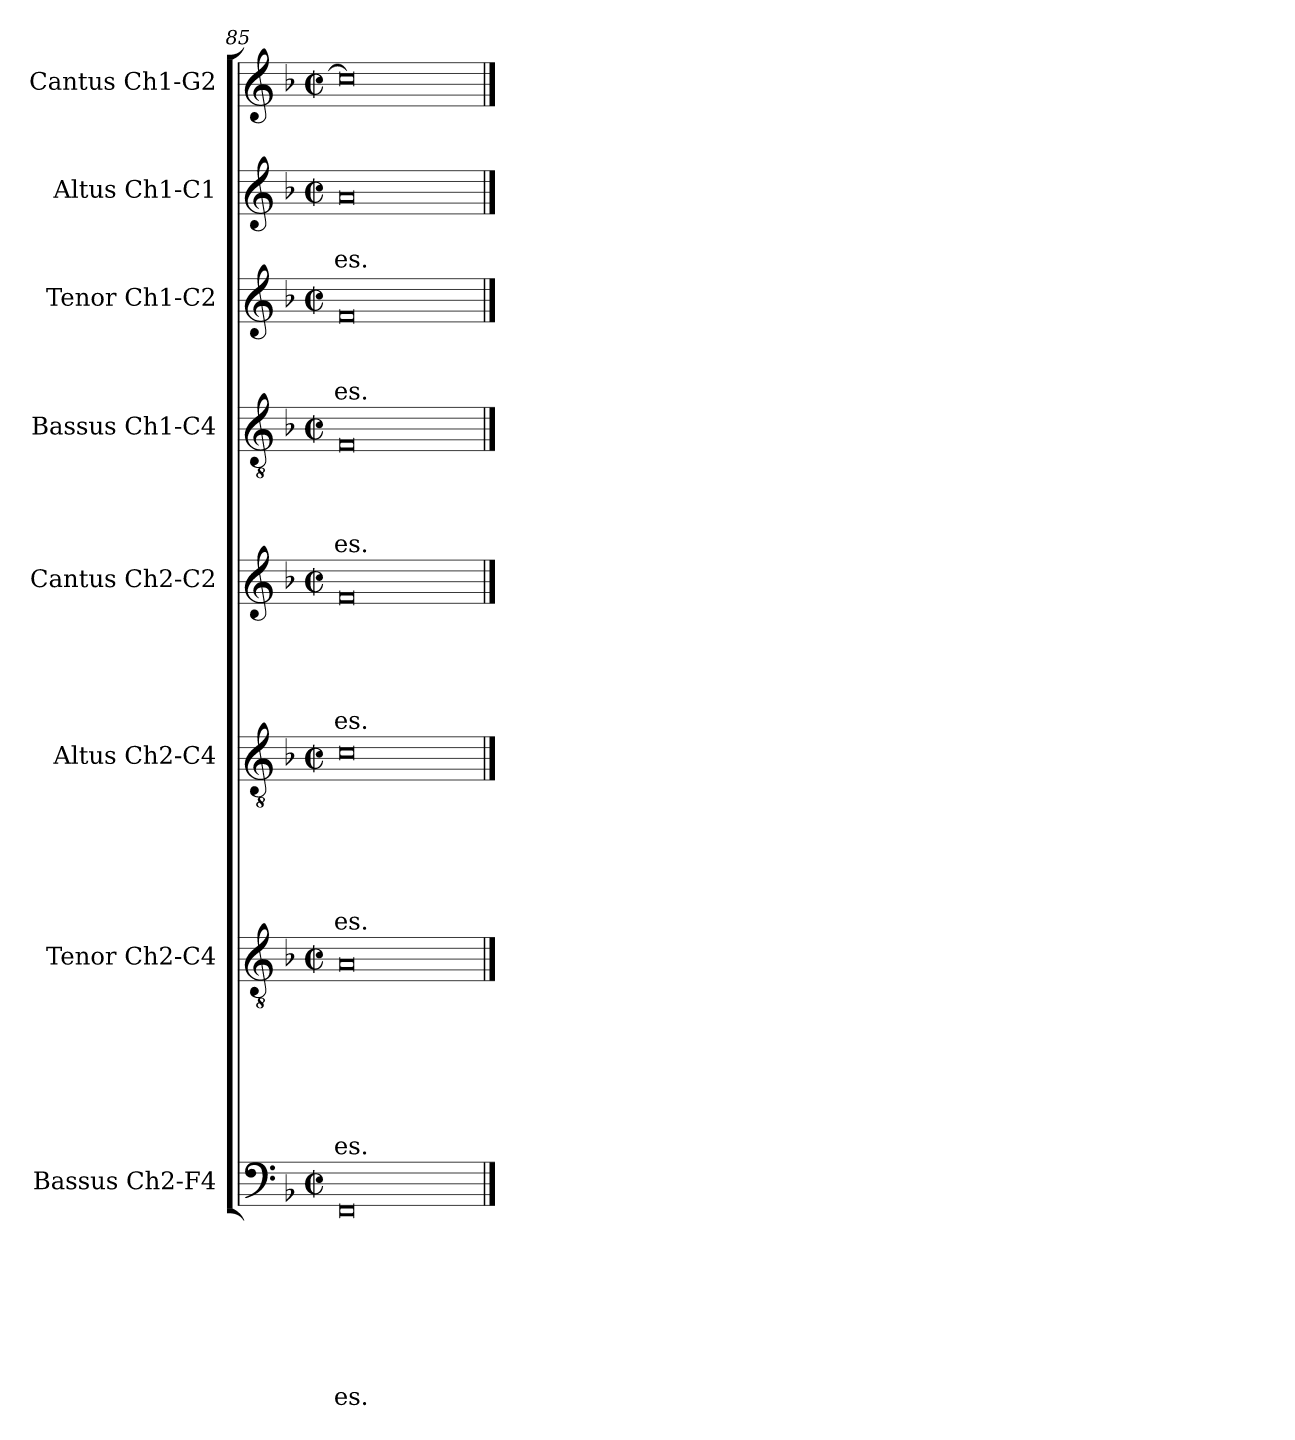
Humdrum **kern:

**kern	**text	**text	**text	**text	**text	**text	**text	**text	**kern	**text	**text	**text	**text	**text	**text	**text	**kern	**text	**text	**text	**text	**text	**text	**kern	**text	**text	**text	**text	**text	**kern	**text	**text	**text	**text	**kern	**text	**text	**text	**kern	**text	**text	**kern
*part8	*part8	*part8	*part8	*part8	*part8	*part8	*part8	*part8	*part7	*part7	*part7	*part7	*part7	*part7	*part7	*part7	*part6	*part6	*part6	*part6	*part6	*part6	*part6	*part5	*part5	*part5	*part5	*part5	*part5	*part4	*part4	*part4	*part4	*part4	*part3	*part3	*part3	*part3	*part2	*part2	*part2	*part1
*staff8	*staff8	*staff8	*staff8	*staff8	*staff8	*staff8	*staff8	*staff8	*staff7	*staff7	*staff7	*staff7	*staff7	*staff7	*staff7	*staff7	*staff6	*staff6	*staff6	*staff6	*staff6	*staff6	*staff6	*staff5	*staff5	*staff5	*staff5	*staff5	*staff5	*staff4	*staff4	*staff4	*staff4	*staff4	*staff3	*staff3	*staff3	*staff3	*staff2	*staff2	*staff2	*staff1
*I"Bassus Ch2-F4	*	*	*	*	*	*	*	*	*I"Tenor Ch2-C4	*	*	*	*	*	*	*	*I"Altus Ch2-C4	*	*	*	*	*	*	*I"Cantus Ch2-C2	*	*	*	*	*	*I"Bassus Ch1-C4	*	*	*	*	*I"Tenor Ch1-C2	*	*	*	*I"Altus Ch1-C1	*	*	*I"Cantus Ch1-G2
*I'B2	*	*	*	*	*	*	*	*	*I'T2	*	*	*	*	*	*	*	*I'A2	*	*	*	*	*	*	*I'C2	*	*	*	*	*	*I'B	*	*	*	*	*I'T	*	*	*	*I'A	*	*	*I'C
*clefF4	*	*	*	*	*	*	*	*	*clefGv2	*	*	*	*	*	*	*	*clefGv2	*	*	*	*	*	*	*clefG2	*	*	*	*	*	*clefGv2	*	*	*	*	*clefG2	*	*	*	*clefG2	*	*	*clefG2
*k[b-]	*	*	*	*	*	*	*	*	*k[b-]	*	*	*	*	*	*	*	*k[b-]	*	*	*	*	*	*	*k[b-]	*	*	*	*	*	*k[b-]	*	*	*	*	*k[b-]	*	*	*	*k[b-]	*	*	*k[b-]
*F:	*	*	*	*	*	*	*	*	*F:	*	*	*	*	*	*	*	*F:	*	*	*	*	*	*	*F:	*	*	*	*	*	*F:	*	*	*	*	*F:	*	*	*	*F:	*	*	*F:
*M2/2	*	*	*	*	*	*	*	*	*M2/2	*	*	*	*	*	*	*	*M2/2	*	*	*	*	*	*	*M2/2	*	*	*	*	*	*M2/2	*	*	*	*	*M2/2	*	*	*	*M2/2	*	*	*M2/2
*met(c|)	*	*	*	*	*	*	*	*	*met(c|)	*	*	*	*	*	*	*	*met(c|)	*	*	*	*	*	*	*met(c|)	*	*	*	*	*	*met(c|)	*	*	*	*	*met(c|)	*	*	*	*met(c|)	*	*	*met(c|)
=85	=85	=85	=85	=85	=85	=85	=85	=85	=85	=85	=85	=85	=85	=85	=85	=85	=85	=85	=85	=85	=85	=85	=85	=85	=85	=85	=85	=85	=85	=85	=85	=85	=85	=85	=85	=85	=85	=85	=85	=85	=85	=85
!	!	!	!	!	!	!	!	!LO:LY:b	!	!	!	!	!	!	!	!LO:LY:b	!	!	!	!	!	!	!LO:LY:b	!	!	!	!	!	!LO:LY:b	!	!	!	!	!LO:LY:b	!	!	!	!LO:LY:b	!	!	!LO:LY:b	!
0FF	.	.	.	.	.	.	.	-es.	0A	.	.	.	.	.	.	-es.	0c	.	.	.	.	.	-es.	0f	.	.	.	.	-es.	0F	.	.	.	-es.	0f	.	.	-es.	0a	.	-es.	0cc]
==	==	==	==	==	==	==	==	==	==	==	==	==	==	==	==	==	==	==	==	==	==	==	==	==	==	==	==	==	==	==	==	==	==	==	==	==	==	==	==	==	==	==
*-	*-	*-	*-	*-	*-	*-	*-	*-	*-	*-	*-	*-	*-	*-	*-	*-	*-	*-	*-	*-	*-	*-	*-	*-	*-	*-	*-	*-	*-	*-	*-	*-	*-	*-	*-	*-	*-	*-	*-	*-	*-	*-
